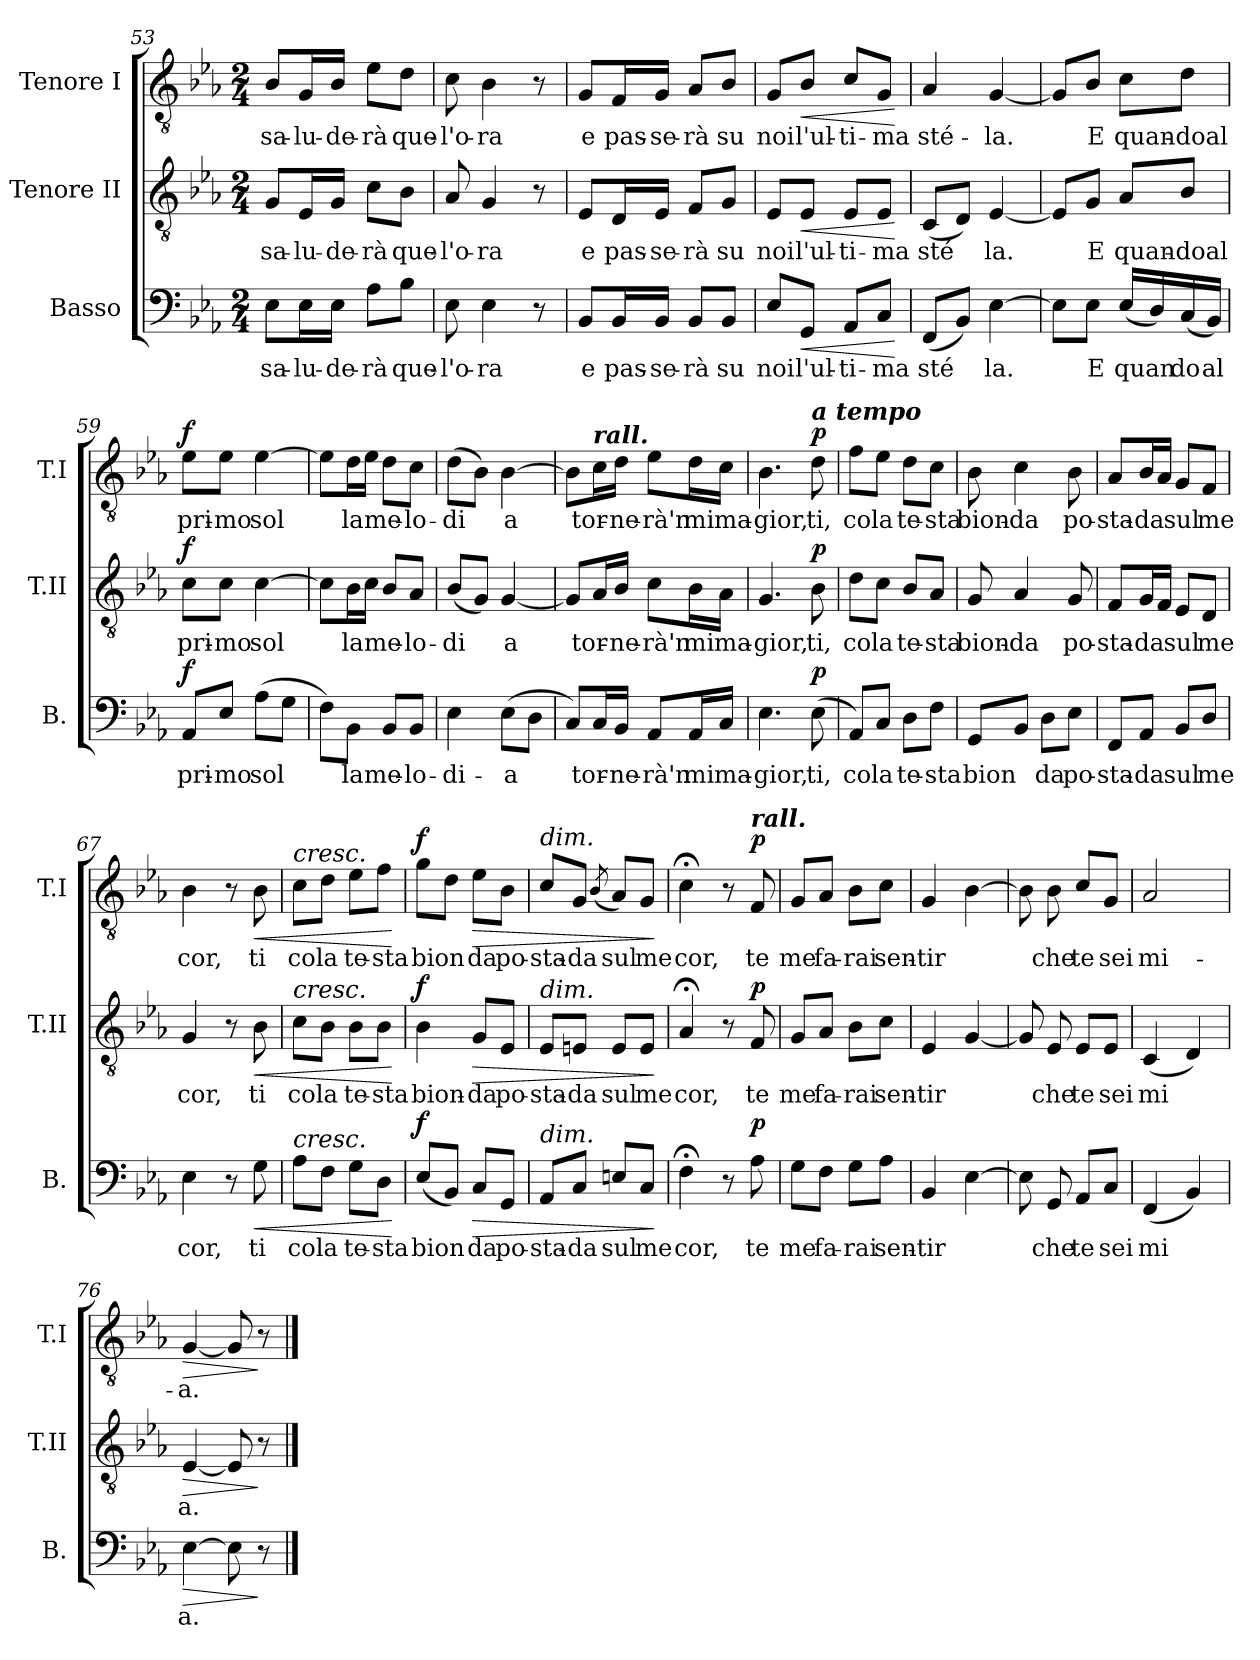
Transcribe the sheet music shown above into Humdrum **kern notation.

**kern	**text	**dynam	**kern	**text	**dynam	**kern	**text	**dynam
*part3	*part3	*part3	*part2	*part2	*part2	*part1	*part1	*part1
*staff3	*staff3	*staff3	*staff2	*staff2	*staff2	*staff1	*staff1	*staff1
*I"Basso	*	*	*I"Tenore II	*	*	*I"Tenore I	*	*
*I'B.	*	*	*I'T.II	*	*	*I'T.I	*	*
*clefF4	*	*	*clefGv2	*	*	*clefGv2	*	*
*k[b-e-a-]	*	*	*k[b-e-a-]	*	*	*k[b-e-a-]	*	*
*M2/4	*	*	*M2/4	*	*	*M2/4	*	*
=53	=53	=53	=53	=53	=53	=53	=53	=53
!	!LO:LY:b	!	!	!LO:LY:b	!	!	!LO:LY:b	!
8E-\L	sa-	.	8G/L	sa-	.	8B-/L	sa-	.
!	!LO:LY:b	!	!	!LO:LY:b	!	!	!LO:LY:b	!
16E-\L	-lu-	.	16E-/L	-lu-	.	16G/L	-lu-	.
!	!LO:LY:b	!	!	!LO:LY:b	!	!	!LO:LY:b	!
16E-\JJ	-de-	.	16G/JJ	-de-	.	16B-/JJ	-de-	.
!	!LO:LY:b	!	!	!LO:LY:b	!	!	!LO:LY:b	!
8A-\L	-rà	.	8c\L	-rà	.	8e-\L	-rà	.
!	!LO:LY:b	!	!	!LO:LY:b	!	!	!LO:LY:b	!
8B-\J	que-	.	8B-\J	que-	.	8d\J	que-	.
=54	=54	=54	=54	=54	=54	=54	=54	=54
!	!LO:LY:b	!	!	!LO:LY:b	!	!	!LO:LY:b	!
8E-\	-l'o-	.	8A-/	-l'o-	.	8c\	-l'o-	.
!	!LO:LY:b	!	!	!LO:LY:b	!	!	!LO:LY:b	!
4E-\	-ra	.	4G/	-ra	.	4B-\	-ra	.
8r	.	.	8r	.	.	8r	.	.
=55	=55	=55	=55	=55	=55	=55	=55	=55
!	!LO:LY:b	!	!	!LO:LY:b	!	!	!LO:LY:b	!
8BB-/L	e	.	8E-/L	e	.	8G/L	e	.
!	!LO:LY:b	!	!	!LO:LY:b	!	!	!LO:LY:b	!
16BB-/L	pas-	.	16D/L	pas-	.	16F/L	pas-	.
!	!LO:LY:b	!	!	!LO:LY:b	!	!	!LO:LY:b	!
16BB-/JJ	-se-	.	16E-/JJ	-se-	.	16G/JJ	-se-	.
!	!LO:LY:b	!	!	!LO:LY:b	!	!	!LO:LY:b	!
8BB-/L	-rà	.	8F/L	-rà	.	8A-/L	-rà	.
!	!LO:LY:b	!	!	!LO:LY:b	!	!	!LO:LY:b	!
8BB-/J	su	.	8G/J	su	.	8B-/J	su	.
=56	=56	=56	=56	=56	=56	=56	=56	=56
!	!LO:LY:b	!	!	!LO:LY:b	!	!	!LO:LY:b	!
8E-/L	noi	.	8E-/L	noi	.	8G/L	noi	.
!	!LO:LY:b	!LO:HP:b	!	!LO:LY:b	!LO:HP:b	!	!LO:LY:b	!LO:HP:b
8GG/J	l'ul-	<	8E-/J	l'ul-	<	8B-/J	l'ul-	<
!	!LO:LY:b	!	!	!LO:LY:b	!	!	!LO:LY:b	!
8AA-/L	-ti-	.	8E-/L	-ti-	.	8c/L	-ti-	.
!	!LO:LY:b	!	!	!LO:LY:b	!	!	!LO:LY:b	!
8C/J	-ma	.	8E-/J	-ma	.	8G/J	-ma	.
.	.	[	.	.	[	.	.	[
!!LO:PB:g=z
=57	=57	=57	=57	=57	=57	=57	=57	=57
!	!LO:LY:b	!	!	!LO:LY:b	!	!	!LO:LY:b	!
(<8FF/L	sté	.	(<8C/L	sté	.	4A-/	sté-	.
8BB-/J)	.	.	8D/J)	.	.	.	.	.
!	!LO:LY:b	!	!	!LO:LY:b	!	!	!LO:LY:b	!
[4E-\	la.	.	[4E-/	la.	.	[4G/	-la.	.
=58	=58	=58	=58	=58	=58	=58	=58	=58
8E-\L]	.	.	8E-/L]	.	.	8G/L]	.	.
!	!LO:LY:b	!	!	!LO:LY:b	!	!	!LO:LY:b	!
8E-\J	E	.	8G/J	E	.	8B-/J	E	.
!	!LO:LY:b	!	!	!LO:LY:b	!	!	!LO:LY:b	!
(<16E-/LL	quan	.	8A-/L	quan-	.	8c\L	quan-	.
16D/)	.	.	.	.	.	.	.	.
!	!LO:LY:b	!	!	!LO:LY:b	!	!	!LO:LY:b	!
(<16C/	do	.	8B-/J	-doal	.	8d\J	-doal	.
!	!LO:LY:b	!	!	!	!	!	!	!
16BB-/JJ)	al	.	.	.	.	.	.	.
=59	=59	=59	=59	=59	=59	=59	=59	=59
!	!LO:LY:b	!LO:DY:a	!	!LO:LY:b	!LO:DY:a	!	!LO:LY:b	!LO:DY:a
8AA-/L	pri-	f	8c\L	pri-	f	8e-\L	pri-	f
!	!LO:LY:b	!	!	!LO:LY:b	!	!	!LO:LY:b	!
8E-/J	-mo	.	8c\J	-mo	.	8e-\J	-mo	.
!	!LO:LY:b	!	!	!LO:LY:b	!	!	!LO:LY:b	!
(>8A-\L	sol	.	[4c\	sol	.	[4e-\	sol	.
8G\J	.	.	.	.	.	.	.	.
=60	=60	=60	=60	=60	=60	=60	=60	=60
8F\L)	.	.	8c\L]	.	.	8e-\L]	.	.
!	!LO:LY:b	!	!	!LO:LY:b	!	!	!LO:LY:b	!
8BB-\J	la	.	16B-\L	la	.	16d\L	la	.
.	.	.	16c\JJ	.	.	16e-\JJ	.	.
!	!LO:LY:b	!	!	!LO:LY:b	!	!	!LO:LY:b	!
8BB-/L	me-	.	8B-/L	me-	.	8d\L	me-	.
!	!LO:LY:b	!	!	!LO:LY:b	!	!	!LO:LY:b	!
8BB-/J	-lo-	.	8A-/J	-lo-	.	8c\J	-lo-	.
=61	=61	=61	=61	=61	=61	=61	=61	=61
!	!LO:LY:b	!	!	!LO:LY:b	!	!	!LO:LY:b	!
4E-\	-di-	.	(<8B-/L	-di	.	(>8d\L	-di	.
.	.	.	8G/J)	.	.	8B-\J)	.	.
!	!LO:LY:b	!	!	!LO:LY:b	!	!	!LO:LY:b	!
(>8E-\L	-a	.	[4G/	a	.	[4B-\	a	.
8D\J	.	.	.	.	.	.	.	.
=62	=62	=62	=62	=62	=62	=62	=62	=62
8C/L)	.	.	8G/L]	.	.	8B-\L]	.	.
!	!	!	!	!	!	!LO:TX:a:Bi:t=rall.	!	!
!	!LO:LY:b	!	!	!LO:LY:b	!	!	!LO:LY:b	!
16C/L	tor-	.	16A-/L	tor-	.	16c\L	tor-	.
!	!LO:LY:b	!	!	!LO:LY:b	!	!	!LO:LY:b	!
16BB-/JJ	-ne-	.	16B-/JJ	-ne-	.	16d\JJ	-ne-	.
!	!LO:LY:b	!	!	!LO:LY:b	!	!	!LO:LY:b	!
8AA-/L	-rà'n	.	8c\L	-rà'n	.	8e-\L	-rà'n	.
!	!LO:LY:b	!	!	!LO:LY:b	!	!	!LO:LY:b	!
16AA-/L	mi	.	16B-\L	mi	.	16d\L	mi	.
!	!LO:LY:b	!	!	!LO:LY:b	!	!	!LO:LY:b	!
16C/JJ	ma-	.	16A-\JJ	ma-	.	16c\JJ	ma-	.
!!LO:LB:g=z
=63	=63	=63	=63	=63	=63	=63	=63	=63
!	!LO:LY:b	!	!	!LO:LY:b	!	!	!LO:LY:b	!
4.E-\	-gior,	.	4.G/	-gior,	.	4.B-\	-gior,	.
!	!	!	!	!	!	!LO:TX:a:Bi:t=a tempo	!	!
!	!LO:LY:b	!LO:DY:a	!	!LO:LY:b	!LO:DY:a	!	!LO:LY:b	!LO:DY:a
(>8E-\	ti,	p	8B-\	ti,	p	8d\	ti,	p
=64	=64	=64	=64	=64	=64	=64	=64	=64
!	!LO:LY:b	!	!	!LO:LY:b	!	!	!LO:LY:b	!
8AA-/L)	co	.	8d\L	co	.	8f\L	co	.
!	!LO:LY:b	!	!	!LO:LY:b	!	!	!LO:LY:b	!
8C/J	la	.	8c\J	la	.	8e-\J	la	.
!	!LO:LY:b	!	!	!LO:LY:b	!	!	!LO:LY:b	!
8D\L	te-	.	8B-/L	te-	.	8d\L	te-	.
!	!LO:LY:b	!	!	!LO:LY:b	!	!	!LO:LY:b	!
8F\J	-sta	.	8A-/J	-sta	.	8c\J	-sta	.
=65	=65	=65	=65	=65	=65	=65	=65	=65
!	!LO:LY:b	!	!	!LO:LY:b	!	!	!LO:LY:b	!
8GG/L	-bion	.	8G/	bion-	.	8B-\	bion-	.
!	!	!	!	!LO:LY:b	!	!	!LO:LY:b	!
8BB-/J	.	.	4A-/	-da	.	4c\	-da	.
!	!LO:LY:b	!	!	!	!	!	!	!
8D\L	da	.	.	.	.	.	.	.
!	!LO:LY:b	!	!	!LO:LY:b	!	!	!LO:LY:b	!
8E-\J	po-	.	8G/	po-	.	8B-\	po-	.
=66	=66	=66	=66	=66	=66	=66	=66	=66
!	!LO:LY:b	!	!	!LO:LY:b	!	!	!LO:LY:b	!
8FF/L	-sta-	.	8F/L	-sta-	.	8A-/L	-sta-	.
!	!LO:LY:b	!	!	!LO:LY:b	!	!	!LO:LY:b	!
8AA-/J	-da	.	16G/L	-da	.	16B-/L	-da	.
.	.	.	16F/JJ	.	.	16A-/JJ	.	.
!	!LO:LY:b	!	!	!LO:LY:b	!	!	!LO:LY:b	!
8BB-/L	sul	.	8E-/L	sul	.	8G/L	sul	.
!	!LO:LY:b	!	!	!LO:LY:b	!	!	!LO:LY:b	!
8D/J	me	.	8D/J	me	.	8F/J	me	.
=67	=67	=67	=67	=67	=67	=67	=67	=67
!	!LO:LY:b	!	!	!LO:LY:b	!	!	!LO:LY:b	!
4E-\	cor,	.	4G/	cor,	.	4B-\	cor,	.
8r	.	.	8r	.	.	8r	.	.
!	!LO:LY:b	!LO:HP:b	!	!LO:LY:b	!LO:HP:b	!	!LO:LY:b	!LO:HP:b
8G\	ti	<	8B-\	ti	<	8B-\	ti	<
=68	=68	=68	=68	=68	=68	=68	=68	=68
!	!	!	!	!	!	!LO:TX:a:i:t=cresc.	!	!
!	!	!	!LO:TX:a:i:t=cresc.	!	!	!	!	!
!LO:TX:a:i:t=cresc.	!	!	!	!	!	!	!	!
!	!LO:LY:b	!	!	!LO:LY:b	!	!	!LO:LY:b	!
8A-\L	co	.	8c\L	co	.	8c\L	co	.
!	!LO:LY:b	!	!	!LO:LY:b	!	!	!LO:LY:b	!
8F\J	la	.	8B-\J	la	.	8d\J	la	.
!	!LO:LY:b	!	!	!LO:LY:b	!	!	!LO:LY:b	!
8G\L	te-	.	8B-\L	te-	.	8e-\L	te-	.
!	!LO:LY:b	!	!	!LO:LY:b	!	!	!LO:LY:b	!
8D\J	-sta	.	8B-\J	-sta	.	8f\J	-sta	.
.	.	[	.	.	[	.	.	[
=69	=69	=69	=69	=69	=69	=69	=69	=69
!	!LO:LY:b	!LO:DY:a	!	!LO:LY:b	!LO:DY:a	!	!LO:LY:b	!LO:DY:a
(<8E-/L	bion	f	4B-\	bion-	f	8g\L	bion	f
8BB-/J)	.	.	.	.	.	8d\J	.	.
!	!LO:LY:b	!LO:HP:b	!	!LO:LY:b	!LO:HP:b	!	!LO:LY:b	!LO:HP:b
8C/L	da	>	8G/L	-da	>	8e-\L	da	>
!	!LO:LY:b	!	!	!LO:LY:b	!	!	!LO:LY:b	!
8GG/J	po-	.	8E-/J	po-	.	8B-\J	po-	.
!!LO:LB:g=z
=70	=70	=70	=70	=70	=70	=70	=70	=70
!	!	!	!	!	!	!LO:TX:a:i:t=dim.	!	!
!	!	!	!LO:TX:a:i:t=dim.	!	!	!	!	!
!LO:TX:a:i:t=dim.	!	!	!	!	!	!	!	!
!	!LO:LY:b	!	!	!LO:LY:b	!	!	!LO:LY:b	!
8AA-/L	-sta-	.	8E-/L	-sta-	.	8c/L	-sta-	.
!	!LO:LY:b	!	!	!LO:LY:b	!	!	!LO:LY:b	!
8C/J	-da	.	8En/J	-da	.	8G/J	-da	.
.	.	.	.	.	.	(<8qB-/	.	.
!	!LO:LY:b	!	!	!LO:LY:b	!	!	!LO:LY:b	!
8En/L	sul	.	8E/L	sul	.	8A-/L)	sul	.
!	!LO:LY:b	!	!	!LO:LY:b	!	!	!LO:LY:b	!
8C/J	me	.	8E/J	me	.	8G/J	me	.
.	.	]	.	.	]	.	.	]
=71	=71	=71	=71	=71	=71	=71	=71	=71
!	!LO:LY:b	!	!	!LO:LY:b	!	!	!LO:LY:b	!
4F;<\	cor,	.	4A-;</	cor,	.	4c;<\	cor,	.
8r	.	.	8r	.	.	8r	.	.
!	!	!	!	!	!	!LO:TX:a:Bi:t=rall.	!	!
!	!LO:LY:b	!LO:DY:a	!	!LO:LY:b	!LO:DY:a	!	!LO:LY:b	!LO:DY:a
8A-\	te	p	8F/	te	p	8F/	te	p
=72	=72	=72	=72	=72	=72	=72	=72	=72
!	!LO:LY:b	!	!	!LO:LY:b	!	!	!LO:LY:b	!
8G\L	me	.	8G/L	me	.	8G/L	me	.
!	!LO:LY:b	!	!	!LO:LY:b	!	!	!LO:LY:b	!
8F\J	fa-	.	8A-/J	fa-	.	8A-/J	fa-	.
!	!LO:LY:b	!	!	!LO:LY:b	!	!	!LO:LY:b	!
8G\L	-rai	.	8B-\L	-rai	.	8B-\L	-rai	.
!	!LO:LY:b	!	!	!LO:LY:b	!	!	!LO:LY:b	!
8A-\J	sen-	.	8c\J	sen-	.	8c\J	sen-	.
=73	=73	=73	=73	=73	=73	=73	=73	=73
!	!LO:LY:b	!	!	!LO:LY:b	!	!	!LO:LY:b	!
4BB-/	-tir	.	4E-/	-tir	.	4G/	-tir	.
*	*	*	*	*	*	*MM30	*	*
[4E-\	.	.	[4G/	.	.	[4B-\	.	.
=74	=74	=74	=74	=74	=74	=74	=74	=74
8E-Z\]	.	.	8GZ/]	.	.	8B-Z\]	.	.
!	!LO:LY:b	!	!	!LO:LY:b	!	!	!LO:LY:b	!
8GG/	che	.	8E-/	che	.	8B-\	che	.
!	!LO:LY:b	!	!	!LO:LY:b	!	!	!LO:LY:b	!
8AA-/L	te	.	8E-/L	te	.	8c/L	te	.
!	!LO:LY:b	!	!	!LO:LY:b	!	!	!LO:LY:b	!
8C/J	sei	.	8E-/J	sei	.	8G/J	sei	.
=75	=75	=75	=75	=75	=75	=75	=75	=75
!	!LO:LY:b	!	!	!LO:LY:b	!	!	!LO:LY:b	!
(<4FF/	mi	.	(<4C/	mi	.	2A-/	mi-	.
4BB-/)	.	.	4D/)	.	.	.	.	.
=76	=76	=76	=76	=76	=76	=76	=76	=76
!	!LO:LY:b	!LO:HP:b	!	!LO:LY:b	!LO:HP:b	!	!LO:LY:b	!LO:HP:b
[4E-\	a.	>	[4E-/	a.	>	[4G/	-a.	>
8E-\]	.	.	8E-/]	.	.	8G/]	.	.
8r	.	]	8r	.	]	8r	.	]
==	==	==	==	==	==	==	==	==
*-	*-	*-	*-	*-	*-	*-	*-	*-
